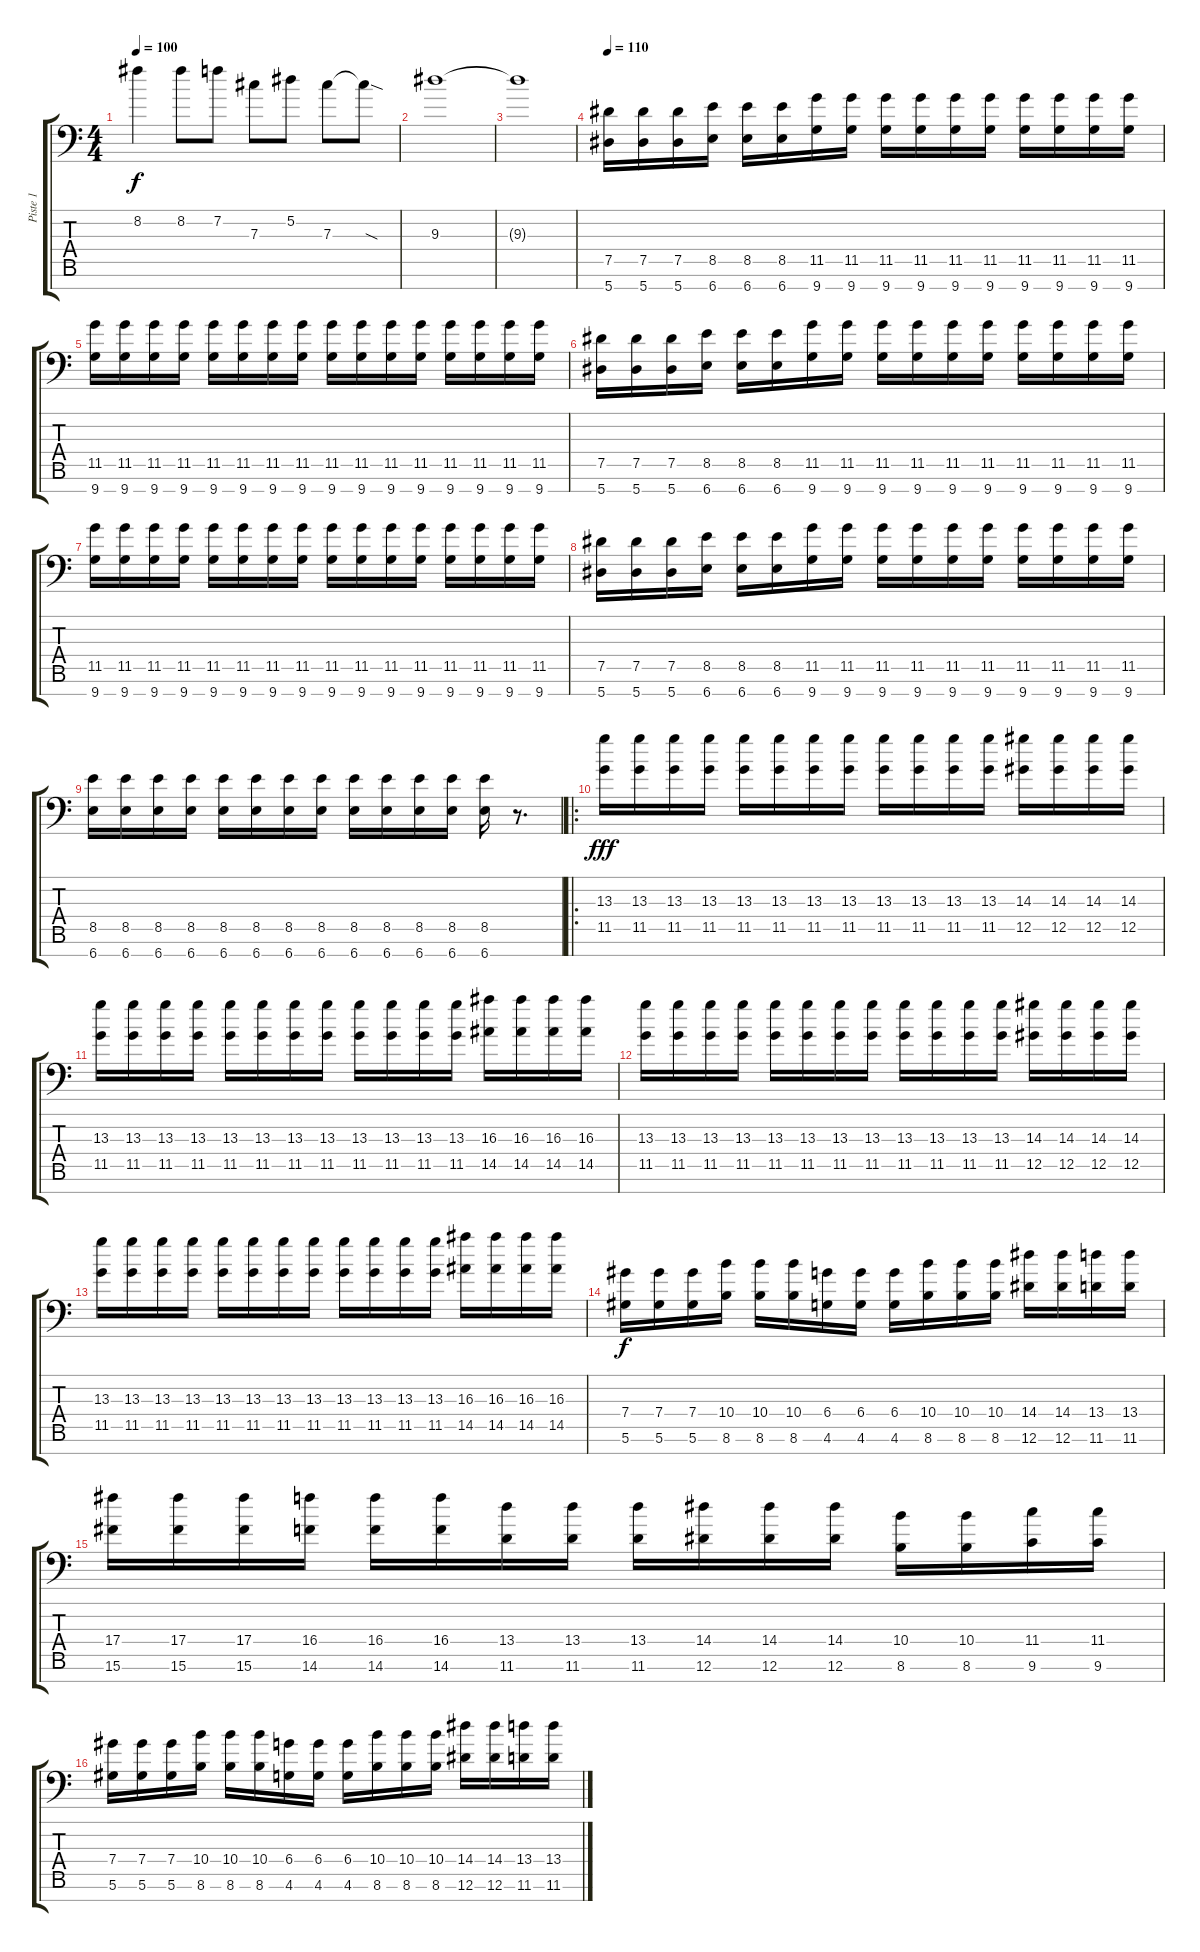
\track ("Piste 1" "Piste 1") {instrument overdrivenguitar}
\staff {score tabs}
\tuning (Eb4 Bb3 Gb3 Db3 Ab2 Eb2 Bb1) {hide}
\ts (4 4)
\tempo 100
\clef f4
\ks c
8.2.4{dy f} 8.2.8 7.2.8 7.3.8 5.2.8 7.3.8 7.3{sod t}.8 |
9.3.1{volume 0} |
9.3{t}.1 |
\tempo 110
(7.5 5.7).16{volume 13} (7.5 5.7).16 (7.5 5.7).16 (8.5 6.7).16 (8.5 6.7).16 (8.5 6.7).16 (11.5 9.7).16 (11.5 9.7).16 (11.5 9.7).16 (11.5 9.7).16 (11.5 9.7).16 (11.5 9.7).16 (11.5 9.7).16 (11.5 9.7).16 (11.5 9.7).16 (11.5 9.7).16 |
(11.5 9.7).16 (11.5 9.7).16 (11.5 9.7).16 (11.5 9.7).16 (11.5 9.7).16 (11.5 9.7).16 (11.5 9.7).16 (11.5 9.7).16 (11.5 9.7).16 (11.5 9.7).16 (11.5 9.7).16 (11.5 9.7).16 (11.5 9.7).16 (11.5 9.7).16 (11.5 9.7).16 (11.5 9.7).16 |
(7.5 5.7).16 (7.5 5.7).16 (7.5 5.7).16 (8.5 6.7).16 (8.5 6.7).16 (8.5 6.7).16 (11.5 9.7).16 (11.5 9.7).16 (11.5 9.7).16 (11.5 9.7).16 (11.5 9.7).16 (11.5 9.7).16 (11.5 9.7).16 (11.5 9.7).16 (11.5 9.7).16 (11.5 9.7).16 |
(11.5 9.7).16 (11.5 9.7).16 (11.5 9.7).16 (11.5 9.7).16 (11.5 9.7).16 (11.5 9.7).16 (11.5 9.7).16 (11.5 9.7).16 (11.5 9.7).16 (11.5 9.7).16 (11.5 9.7).16 (11.5 9.7).16 (11.5 9.7).16 (11.5 9.7).16 (11.5 9.7).16 (11.5 9.7).16 |
(7.5 5.7).16 (7.5 5.7).16 (7.5 5.7).16 (8.5 6.7).16 (8.5 6.7).16 (8.5 6.7).16 (11.5 9.7).16 (11.5 9.7).16 (11.5 9.7).16 (11.5 9.7).16 (11.5 9.7).16 (11.5 9.7).16 (11.5 9.7).16 (11.5 9.7).16 (11.5 9.7).16 (11.5 9.7).16 |
(8.5 6.7).16 (8.5 6.7).16 (8.5 6.7).16 (8.5 6.7).16 (8.5 6.7).16 (8.5 6.7).16 (8.5 6.7).16 (8.5 6.7).16 (8.5 6.7).16 (8.5 6.7).16 (8.5 6.7).16 (8.5 6.7).16 (8.5 6.7).16 r.8{d} |
\ro
(13.3 11.5).16{dy fff} (13.3 11.5).16 (13.3 11.5).16 (13.3 11.5).16 (13.3 11.5).16 (13.3 11.5).16 (13.3 11.5).16 (13.3 11.5).16 (13.3 11.5).16 (13.3 11.5).16 (13.3 11.5).16 (13.3 11.5).16 (14.3 12.5).16 (14.3 12.5).16 (14.3 12.5).16 (14.3 12.5).16 |
(13.3 11.5).16 (13.3 11.5).16 (13.3 11.5).16 (13.3 11.5).16 (13.3 11.5).16 (13.3 11.5).16 (13.3 11.5).16 (13.3 11.5).16 (13.3 11.5).16 (13.3 11.5).16 (13.3 11.5).16 (13.3 11.5).16 (16.3 14.5).16 (16.3 14.5).16 (16.3 14.5).16 (16.3 14.5).16 |
(13.3 11.5).16 (13.3 11.5).16 (13.3 11.5).16 (13.3 11.5).16 (13.3 11.5).16 (13.3 11.5).16 (13.3 11.5).16 (13.3 11.5).16 (13.3 11.5).16 (13.3 11.5).16 (13.3 11.5).16 (13.3 11.5).16 (14.3 12.5).16 (14.3 12.5).16 (14.3 12.5).16 (14.3 12.5).16 |
(13.3 11.5).16 (13.3 11.5).16 (13.3 11.5).16 (13.3 11.5).16 (13.3 11.5).16 (13.3 11.5).16 (13.3 11.5).16 (13.3 11.5).16 (13.3 11.5).16 (13.3 11.5).16 (13.3 11.5).16 (13.3 11.5).16 (16.3 14.5).16 (16.3 14.5).16 (16.3 14.5).16 (16.3 14.5).16 |
(7.4 5.6).16{dy f} (7.4 5.6).16 (7.4 5.6).16 (10.4 8.6).16 (10.4 8.6).16 (10.4 8.6).16 (6.4 4.6).16 (6.4 4.6).16 (6.4 4.6).16 (10.4 8.6).16 (10.4 8.6).16 (10.4 8.6).16 (14.4 12.6).16 (14.4 12.6).16 (13.4 11.6).16 (13.4 11.6).16 |
(17.4 15.6).16 (17.4 15.6).16 (17.4 15.6).16 (16.4 14.6).16 (16.4 14.6).16 (16.4 14.6).16 (13.4 11.6).16 (13.4 11.6).16 (13.4 11.6).16 (14.4 12.6).16 (14.4 12.6).16 (14.4 12.6).16 (10.4 8.6).16 (10.4 8.6).16 (11.4 9.6).16 (11.4 9.6).16 |
(7.4 5.6).16 (7.4 5.6).16 (7.4 5.6).16 (10.4 8.6).16 (10.4 8.6).16 (10.4 8.6).16 (6.4 4.6).16 (6.4 4.6).16 (6.4 4.6).16 (10.4 8.6).16 (10.4 8.6).16 (10.4 8.6).16 (14.4 12.6).16 (14.4 12.6).16 (13.4 11.6).16 (13.4 11.6).16
